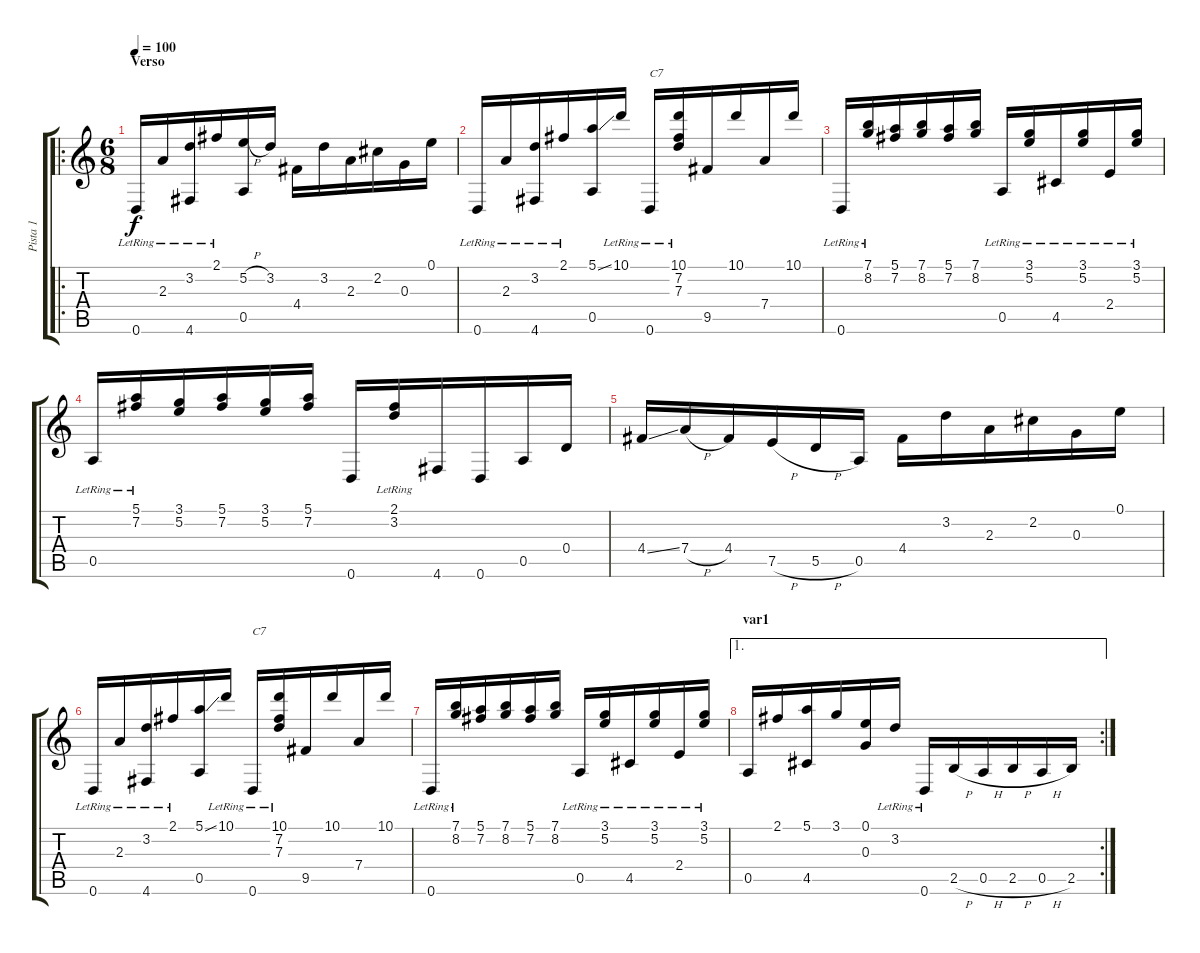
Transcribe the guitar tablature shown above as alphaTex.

\track ("Pista 1" "Pista 1") {instrument acousticguitarnylon}
\staff {score tabs}
\tuning (E4 B3 G3 D3 A2 D2) {hide}
\ro
\ts (6 8)
\section ("" "Verso")
\tempo 100
\clef g2
\ks c
0.6{lr}.16{dy f} 2.3{lr}.16 (3.2{lr} 4.6).16 2.1{lr}.16 (5.2{h} 0.5).16 3.2.16 4.4.16 3.2.16 2.3.16 2.2.16 0.3.16 0.1.16 |
0.6{lr}.16 2.3{lr}.16 (3.2{lr} 4.6).16 2.1{lr}.16 (5.1{ss} 0.5).16 10.1{lr}.16 0.6{lr}.16{txt "C7"} (10.1{lr} 7.2{lr} 7.3{lr}).16 9.5.16 10.1.16 7.4.16 10.1.16 |
0.6{lr}.16 (7.1{lr} 8.2{lr}).16 (5.1 7.2).16 (7.1 8.2).16 (5.1 7.2).16 (7.1 8.2).16 0.5{lr}.16 (3.1{lr} 5.2{lr}).16 4.5{lr}.16 (3.1{lr} 5.2{lr}).16 2.4{lr}.16 (3.1{lr} 5.2{lr}).16 |
0.5{lr}.16 (5.1{lr} 7.2{lr}).16 (3.1 5.2).16 (5.1 7.2).16 (3.1 5.2).16 (5.1 7.2).16 0.6.16 (2.1{lr} 3.2{lr}).16 4.6.16 0.6.16 0.5.16 0.4.16 |
4.4{ss}.16 7.4{h}.16 4.4.16 7.5{h}.16 5.5{h}.16 0.5.16 4.4.16 3.2.16 2.3.16 2.2.16 0.3.16 0.1.16 |
0.6{lr}.16 2.3{lr}.16 (3.2{lr} 4.6).16 2.1{lr}.16 (5.1{ss} 0.5).16 10.1{lr}.16 0.6{lr}.16{txt "C7"} (10.1{lr} 7.2{lr} 7.3{lr}).16 9.5.16 10.1.16 7.4.16 10.1.16 |
0.6{lr}.16 (7.1{lr} 8.2{lr}).16 (5.1 7.2).16 (7.1 8.2).16 (5.1 7.2).16 (7.1 8.2).16 0.5{lr}.16 (3.1{lr} 5.2{lr}).16 4.5{lr}.16 (3.1{lr} 5.2{lr}).16 2.4{lr}.16 (3.1{lr} 5.2{lr}).16 |
\ae 1
\rc 2
\section ("" "var1")
0.5.16 2.1.16 (5.1 4.5).16 3.1.16 (0.1 0.3).16 3.2{lr}.16 0.6{lr}.16 2.5{h}.16 0.5{h}.16 2.5{h}.16 0.5{h}.16 2.5.16
